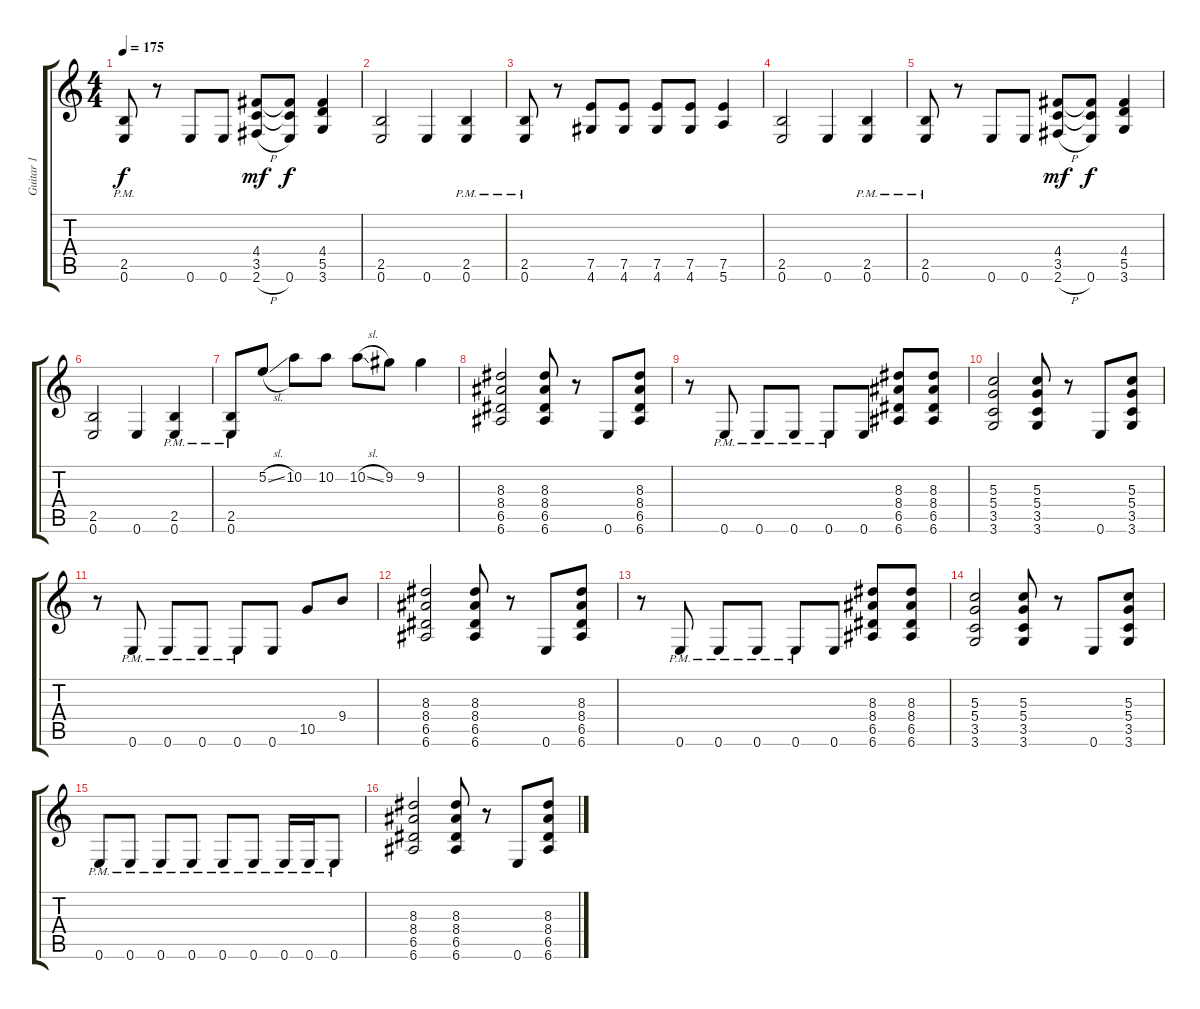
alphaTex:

\track ("Guitar 1" "Guitar 1") {instrument distortionguitar}
\staff {score tabs}
\tuning (E4 B3 G3 D3 A2 E2) {hide}
\ts (4 4)
\tempo 175
\clef g2
\ks c
(2.5{pm} 0.6).8{dy f} r.8 0.6.8 0.6.8 (4.4 3.5 2.6{h}).8{dy mf} (4.4{t} 3.5{t} 0.6).8{dy f} (4.4 5.5 3.6).4 |
(2.5 0.6).2 0.6.4 (2.5{pm} 0.6).4 |
(2.5{pm} 0.6).8 r.8 (7.5 4.6).8 (7.5 4.6).8 (7.5 4.6).8 (7.5 4.6).8 (7.5 5.6).4 |
(2.5 0.6).2 0.6.4 (2.5{pm} 0.6).4 |
(2.5{pm} 0.6).8 r.8 0.6.8 0.6.8 (4.4 3.5 2.6{h}).8{dy mf} (4.4{t} 3.5{t} 0.6).8{dy f} (4.4 5.5 3.6).4 |
(2.5 0.6).2 0.6.4 (2.5{pm} 0.6).4 |
(2.5{pm} 0.6).8 5.2{sl}.8 10.2.8 10.2.8 10.2{sl}.8 9.2.8 9.2.4 |
(8.3 8.4 6.5 6.6).2 (8.3 8.4 6.5 6.6).8 r.8 0.6.8 (8.3 8.4 6.5 6.6).8 |
r.8 0.6{pm}.8 0.6{pm}.8 0.6{pm}.8 0.6{pm}.8 0.6.8 (8.3 8.4 6.5 6.6).8 (8.3 8.4 6.5 6.6).8 |
(5.3 5.4 3.5 3.6).2 (5.3 5.4 3.5 3.6).8 r.8 0.6.8 (5.3 5.4 3.5 3.6).8 |
r.8 0.6{pm}.8 0.6{pm}.8 0.6{pm}.8 0.6{pm}.8 0.6.8 10.5.8 9.4.8 |
(8.3 8.4 6.5 6.6).2 (8.3 8.4 6.5 6.6).8 r.8 0.6.8 (8.3 8.4 6.5 6.6).8 |
r.8 0.6{pm}.8 0.6{pm}.8 0.6{pm}.8 0.6{pm}.8 0.6.8 (8.3 8.4 6.5 6.6).8 (8.3 8.4 6.5 6.6).8 |
(5.3 5.4 3.5 3.6).2 (5.3 5.4 3.5 3.6).8 r.8 0.6.8 (5.3 5.4 3.5 3.6).8 |
0.6{pm}.8 0.6{pm}.8 0.6{pm}.8 0.6{pm}.8 0.6{pm}.8 0.6{pm}.8 0.6{pm}.16 0.6{pm}.16 0.6{pm}.8 |
(8.3 8.4 6.5 6.6).2 (8.3 8.4 6.5 6.6).8 r.8 0.6.8 (8.3 8.4 6.5 6.6).8
